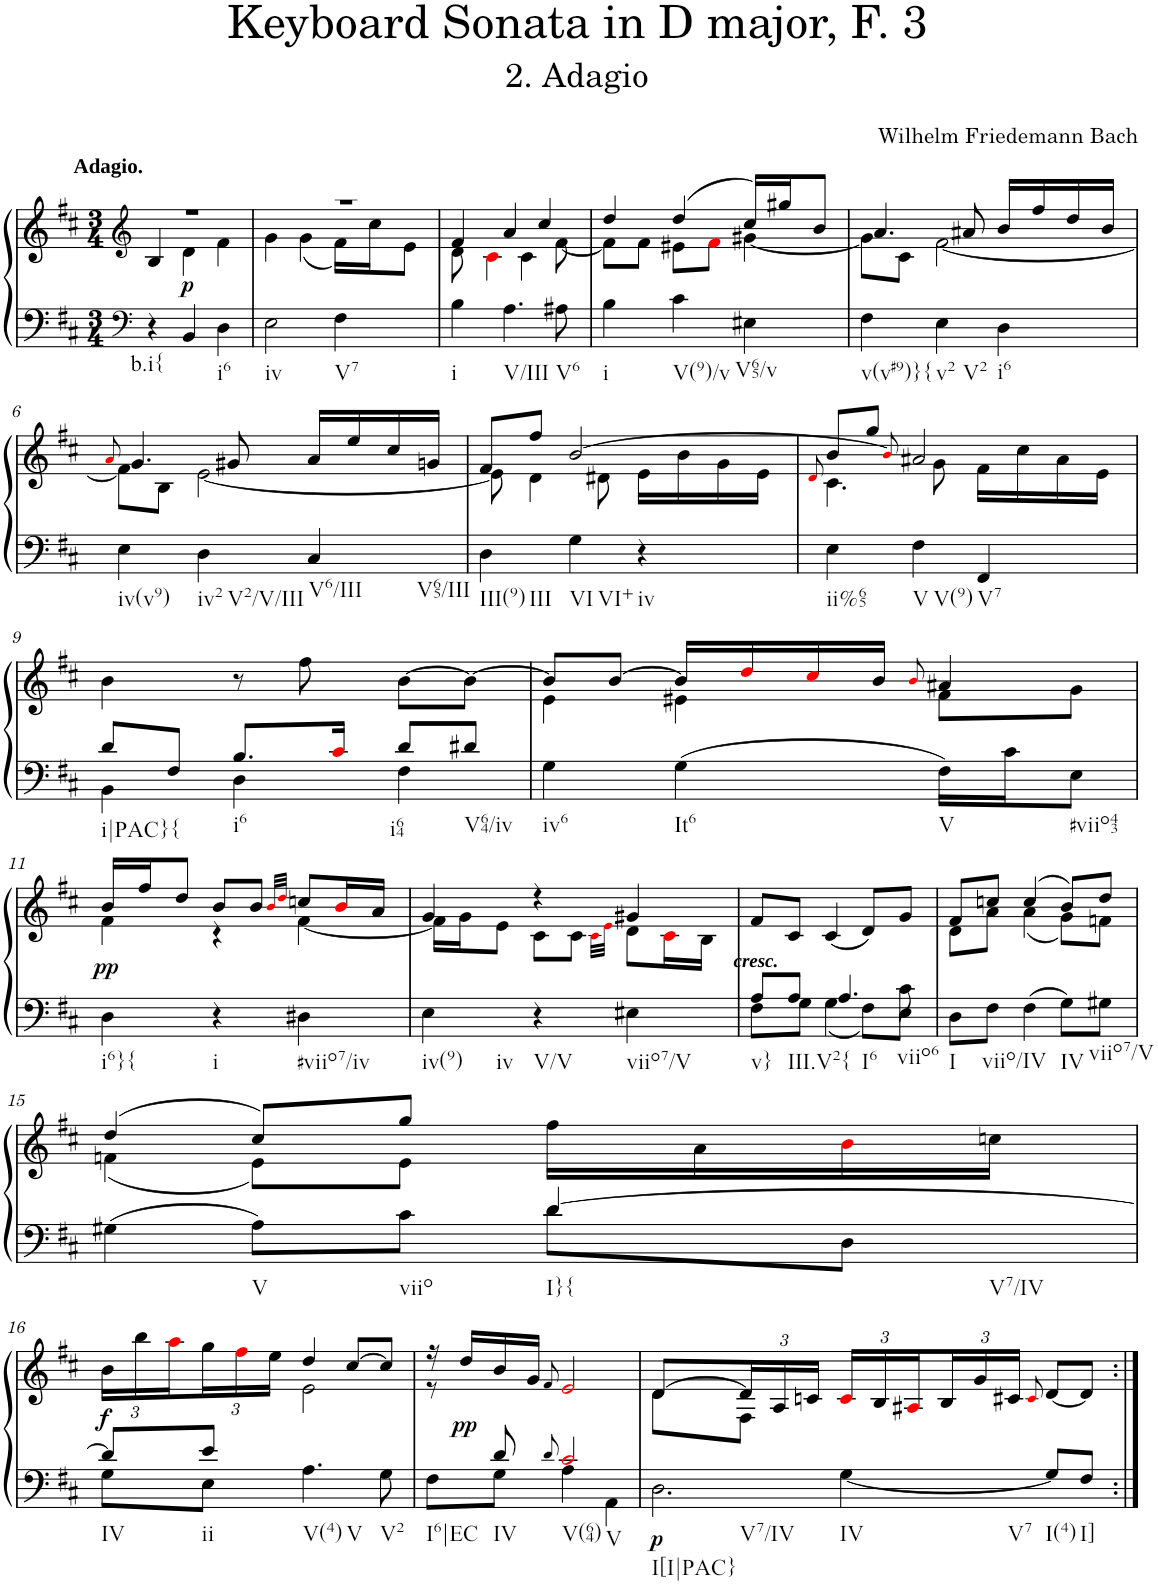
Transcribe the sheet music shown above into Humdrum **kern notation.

**kern	**kern	**dynam
*part1	*part1	*part1
*staff2	*staff1	*staff1/2
*I"Piano	*	*
*I'Pno.	*	*
*clefF4	*clefG2	*
*k[f#c#]	*k[f#c#]	*
*M3/4	*M3/4	*
=1	=1	=1
*	*^	*
!	!LO:TX:a:B:t=Adagio.	!	!
!LO:TX:b:t=b.i{	!	!	!
4r	2.r	4B/	.
!	!	!	!LO:DY:b
4BB/	.	4d\	p
!LO:TX:b:t=i6	!	!	!
4D\	.	4f#\	.
=2	=2	=2	=2
!LO:TX:b:t=iv	!	!	!
2E\	2.r	4g\	.
.	.	(4g\	.
!LO:TX:b:t=V7	!	!	!
4F#\	.	16f#\LL)	.
.	.	16cc#\J	.
.	.	8e\J	.
=3	=3	=3	=3
!LO:TX:b:t=i	!	!	!
4B\	4f#/	8d\	.
.	.	4c#i\	.
!LO:TX:b:t=V/III	!	!	!
4.A\	4a/	.	.
.	.	4c#\	.
.	4cc#/	.	.
!LO:TX:b:t=V6	!	!	!
8A#X\	.	[8f#\	.
=4	=4	=4	=4
!LO:TX:b:t=i	!	!	!
4B\	4dd/	8f#\L]	.
.	.	8f#\J	.
!LO:TX:b:t=V(9)/v	!	!	!
4c#\	(4dd/	8e#X\L	.
.	.	8f#i\J	.
!LO:TX:b:t=V65/v	!	!	!
4E#X\	16cc#/LL)	[4g#X\	.
.	16gg#X/J	.	.
.	8b/J	.	.
=5	=5	=5	=5
!LO:TX:b:t=v(v#9)}{	!	!	!
4F#\	4.a/	8g#\L]	.
.	.	8c#\J	.
!LO:TX:b:t=v2	!	!	!
!LO:TX:b:t=V2	!	!	!
4E\	.	[2f#\	.
.	8a#X/	.	.
!LO:TX:b:t=i6	!	!	!
4D\	16b/LL	.	.
.	16ff#/	.	.
.	16dd/	.	.
.	16b/JJ	.	.
!!LO:LB:g=z	!!
=6	=6	=6	=6
.	8qai/	.	.
!LO:TX:b:t=iv(v9)	!	!	!
4E\	4.g/	8f#\L]	.
.	.	8B\J	.
!LO:TX:b:t=iv2	!	!	!
!LO:TX:b:t=V2/V/III	!	!	!
4D\	.	[2e\	.
.	8g#X/	.	.
!LO:TX:b:t=V6/III	!	!	!
!LO:TX:b:t=V65/III	!	!	!
4C#/	16a/LL	.	.
.	16ee/	.	.
.	16cc#/	.	.
.	16gn/JJ	.	.
=7	=7	=7	=7
!LO:TX:b:t=III(9)	!	!	!
!LO:TX:b:t=III	!	!	!
4D\	8f#/L	8e\]	.
.	8ff#/J	4d\	.
!LO:TX:b:t=VI	!	!	!
!LO:TX:b:t=VI+	!	!	!
4G\	[2b/	.	.
.	.	8d#X\	.
!LO:TX:b:t=iv	!	!	!
4r	.	16e\LL	.
.	.	16b\	.
.	.	16g\	.
.	.	16e\JJ	.
=8	=8	=8	=8
.	.	8qdi/	.
!LO:TX:b:t=ii%65	!	!	!
4E\	8b/L	4.c#\	.
.	8gg/J	.	.
.	8qbi/]	.	.
!LO:TX:b:t=V	!	!	!
!LO:TX:b:t=V(9)	!	!	!
4F#\	2a#X/	.	.
.	.	8g\	.
!LO:TX:b:t=V7	!	!	!
4FF#/	.	16f#\LL	.
.	.	16cc#\	.
.	.	16a#\	.
.	.	16e\JJ	.
!!LO:LB:g=z
=9	=9	=9	=9
*^	*	*	*
!LO:TX:b:t=i|PAC}{	!	!	!	!
*	*	*v	*v	*
8d/L	4BB\	4b\	.
8F#/J	.	.	.
!LO:TX:b:t=i6	!	!	!
8.B/L	4D\	8r	.
.	.	8ff#\	.
16c#i/Jk	.	.	.
!LO:TX:b:t=i64	!	!	!
8d/L	4F#\	[8b\L	.
!LO:TX:b:t=V64/iv	!	!	!
8d#X/J	.	8b\J_	.
*v	*v	*	*
=10	=10	=10
*	*^	*
!LO:TX:b:t=iv6	!	!	!
4G\	8b/L]	4e\	.
.	[8b/J	.	.
!LO:TX:b:t=It6	!	!	!
4G\	16b/LL]	4e#X\	.
.	16ddi/	.	.
.	16cc#i/	.	.
.	16b/JJ	.	.
.	8qbi/	.	.
!LO:TX:b:t=V	!	!	!
16F#\LL	4a#X/	8f#\L	.
16c#\J	.	.	.
!LO:TX:b:t=#viio43	!	!	!
8E\J	.	8g\J	.
!!LO:LB:g=z	!!
=11	=11	=11	=11
!LO:TX:b:t=i6}{	!	!	!
!	!	!	!LO:DY:b
4D\	16b/LL	4f#\	pp
.	16ff#/J	.	.
.	8dd/J	.	.
!LO:TX:b:t=i	!	!	!
4r	8b/L	4r	.
.	8b/J	.	.
.	32qbi/LLL	.	.
.	32qddi/JJJ	.	.
!LO:TX:b:t=#viio7/iv	!	!	!
4D#X\	8ccn/L	[4f#\	.
.	16bi/L	.	.
.	16a/JJ	.	.
=12	=12	=12	=12
!LO:TX:b:t=iv(9)	!	!	!
!LO:TX:b:t=iv	!	!	!
4E\	4g/	16f#\LL]	.
.	.	16g\J	.
.	.	8e\J	.
!LO:TX:b:t=V/V	!	!	!
4r	4r	8c#\L	.
.	.	8c#\J	.
.	.	32qc#i\LLL	.
.	.	32qei\JJJ	.
!LO:TX:b:t=viio7/V	!	!	!
4E#X\	4g#X/	8d\L	.
.	.	16c#i\L	.
!	!	!LO:TX:b:Bi:t=cresc.	!
.	.	16B\JJ	.
=13	=13	=13	=13
*^	*	*	*
!LO:TX:b:t=v}	!	!	!	!
*	*	*v	*v	*
8A/L	8F#\L	8f#/L	.
!LO:TX:b:t=III.V2{	!	!	!
8A/J	8G\J	8c#/J	.
!LO:TX:b:t=I6	!	!	!
4.A/	4G\	(4c#/	.
.	8F#\L	8d/L)	.
!LO:TX:b:t=viio6	!	!	!
8c#\	8E\J	8g/J	.
=14	=14	=14	=14
*	*	*^	*
!LO:TX:b:t=I	!	!	!	!
*v	*v	*	*	*
8D\L	8f#/L	8d\L	.
!LO:TX:b:t=viio/IV	!	!	!
8F#\J	8ccn/J	8a\J	.
4F#\	(4cc/	(4a\	.
!LO:TX:b:t=IV	!	!	!
8G\L	8b/L)	8g\L)	.
!LO:TX:b:t=viio7/V	!	!	!
8G#X\J	8dd/J	8fn\J	.
!!LO:LB:g=z	!!
=15	=15	=15	=15
*^	*	*	*
4G#X\	2ryy	(4dd/	(4fn\	.
!LO:TX:b:t=V	!	!	!	!
8A\L	.	8cc#/L)	8e\L)	.
!LO:TX:b:t=viio	!	!	!	!
8c#\J	.	8gg/J	8e\J	.
!LO:TX:b:t=I}{	!	!	!	!
!LO:TX:b:t=V7/IV	!	!	!	!
[4d/	8d\L	16ff#\LL	4ryy	.
.	.	16a\	.	.
.	8D\J	16bi\	.	.
.	.	16ccn\JJ	.	.
!!LO:LB:g=z	!!
=16	=16	=16	=16	=16
*	*	*Xbrackettup	*	*
!LO:TX:b:t=IV	!	!	!	!
!	!	!	!	!LO:DY:b
8d/L]	8G\L	24b\LL	4ryy	f
.	.	24bb\	.	.
.	.	24aai\	.	.
!LO:TX:b:t=ii	!	!	!	!
8e/J	8E\J	24gg\	.	.
.	.	24ff#i\	.	.
.	.	24ee\JJ	.	.
!LO:TX:b:t=V(4)	!	!	!	!
!LO:TX:b:t=V	!	!	!	!
4.A\	2ryy	4dd/	2e\	.
.	.	[8cc#/L	.	.
!LO:TX:b:t=V2	!	!	!	!
8G\	.	8cc#/J]	.	.
=17	=17	=17	=17	=17
!LO:TX:b:t=I6|EC	!	!	!	!
8ryy	8F#\L	16r	8r	.
!	!	!	!	!LO:DY:b
.	.	16dd/LL	.	pp
!LO:TX:b:t=IV	!	!	!	!
8d/	8G\J	16b/	2ryy	.
.	.	16g/JJ	.	.
.	8qd/	8qf#/	.	.
!LO:TX:b:t=V(64)	!	!	!	!
!LO:TX:b:t=V	!	!	!	!
2c#i/	4A\	2ei/	.	.
.	4AA\	.	.	.
.	.	.	8ryy	.
=18	=18	=18	=18	=18
!LO:TX:b:t=I[I|PAC}	!	!	!	!
!LO:TX:b:t=V7/IV	!	!	!	!
!	!	!	!	!LO:DY:b=2
4ryy	2.D\	[8d/L	8d\L	p
.	.	24d/L]	8F#\J	.
.	.	24A/	.	.
.	.	24cn/JJ	.	.
!LO:TX:b:t=IV	!	!	!	!
!LO:TX:b:t=V7	!	!	!	!
[4G\	.	24ci/LL	2ryy	.
.	.	24B/	.	.
.	.	24A#Xi/	.	.
.	.	24B/	.	.
.	.	24g/	.	.
.	.	24c#X/JJ	.	.
.	.	8qc#i/	.	.
!LO:TX:b:t=I(4)	!	!	!	!
8G/L]	.	[8d/L	.	.
!LO:TX:b:t=I]	!	!	!	!
8F#/J	.	8d/J]	.	.
*v	*v	*	*	*
*	*v	*v	*
=:|!	=:|!	=:|!
*-	*-	*-
